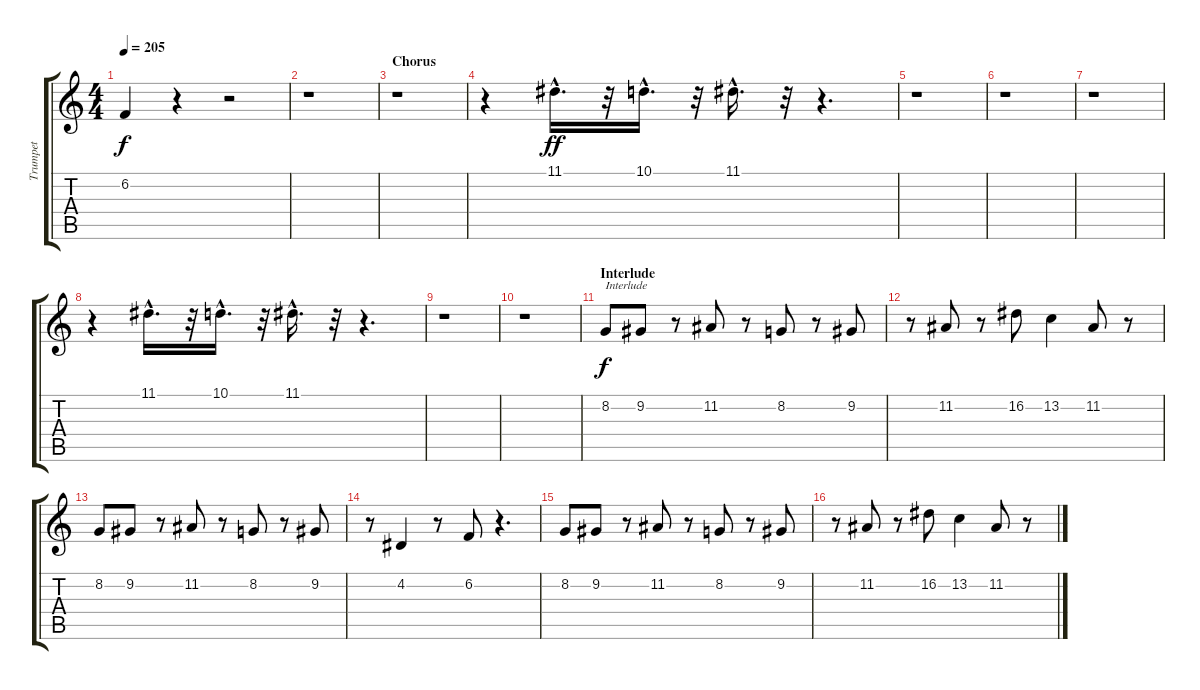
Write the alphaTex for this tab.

\track ("Trumpet" "Trumpet") {instrument trumpet}
\staff {score tabs}
\tuning (E4 B3 G3 D3 A2 E2) {hide}
\ts (4 4)
\tempo 205
\clef g2
\ks c
6.2{t}.4{dy f} r.4 r.2 |
r.1 |
\section ("" "Chorus")
r.1 |
r.4 11.1{hac}.16{d dy ff} r.32 10.1{hac}.16{d} r.32 11.1{hac}.16{d} r.32 r.4{d} |
r.1 |
r.1 |
r.1 |
r.4 11.1{hac}.16{d} r.32 10.1{hac}.16{d} r.32 11.1{hac}.16{d} r.32 r.4{d} |
r.1 |
r.1 |
\section ("" "Interlude")
8.2.8{txt "Interlude" dy f} 9.2.8 r.8 11.2.8 r.8 8.2.8 r.8 9.2.8 |
r.8 11.2.8 r.8 16.2.8 13.2.4 11.2.8 r.8 |
8.2.8 9.2.8 r.8 11.2.8 r.8 8.2.8 r.8 9.2.8 |
r.8 4.2.4 r.8 6.2.8 r.4{d} |
8.2.8 9.2.8 r.8 11.2.8 r.8 8.2.8 r.8 9.2.8 |
r.8 11.2.8 r.8 16.2.8 13.2.4 11.2.8 r.8
